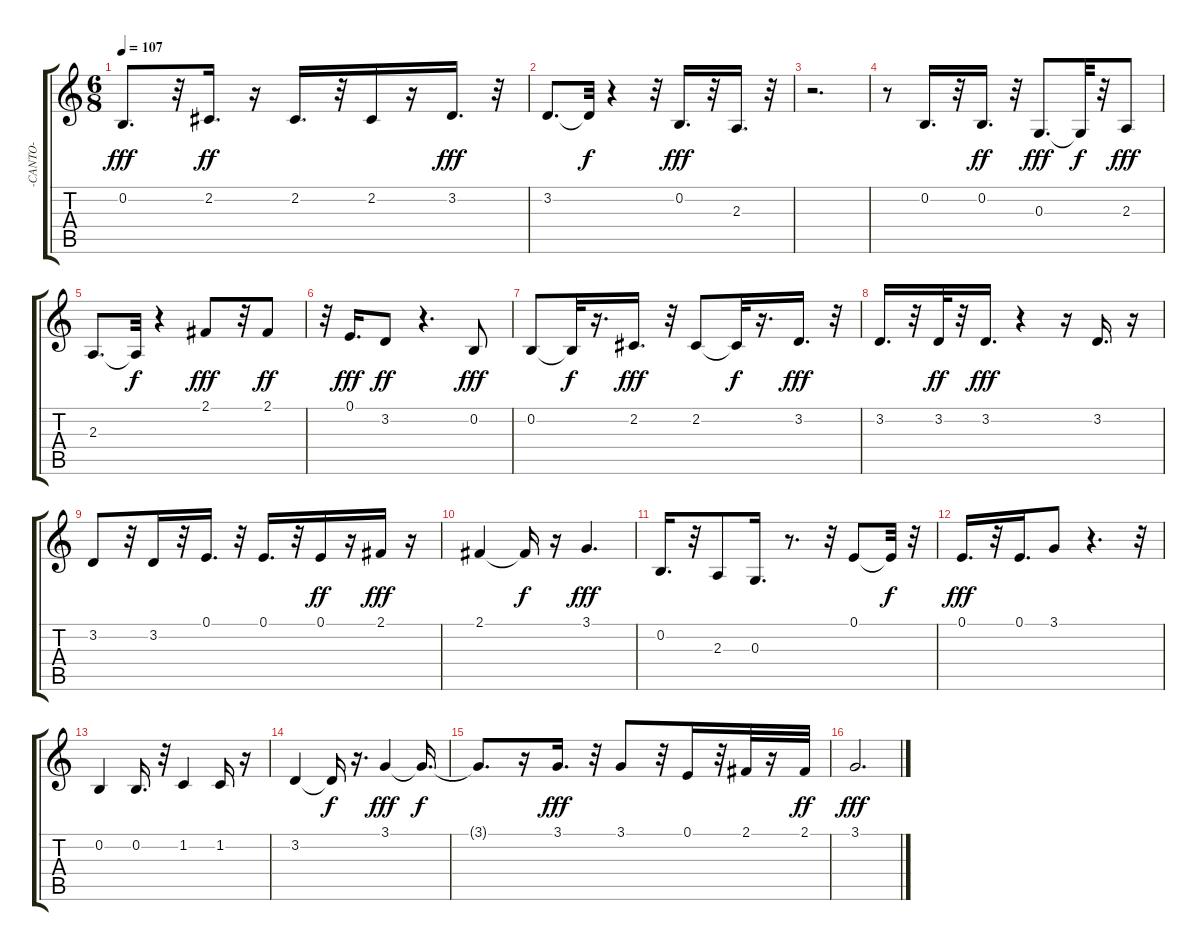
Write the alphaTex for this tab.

\track ("-CANTO-" "-CANTO-") {instrument flute}
\staff {score tabs}
\tuning (E4 B3 G3 D3 A2 E2) {hide}
\ts (6 8)
\tempo 107
\clef g2
\ks c
0.2.8{d dy fff} r.32 2.2.16{d dy ff} r.16 2.2.16{d} r.32 2.2.16 r.16 3.2.16{d dy fff} r.32 |
3.2.8{d} 3.2{t}.32{dy f} r.4 r.32 0.2.16{d dy fff} r.32 2.3.16{d} r.32 |
r.2{d} |
r.8 0.2.16{d} r.32 0.2.16{d dy ff} r.32 0.3.8{d dy fff} 0.3{t}.32{dy f} r.32 2.3.8{dy fff} |
2.3.8{d} 2.3{t}.32{dy f} r.4 2.1.8{dy fff} r.32 2.1.8{dy ff} |
r.32 0.1.16{d dy fff} 3.2.8{dy ff} r.4{d} 0.2.8{dy fff} |
0.2.8 0.2{t}.32{dy f} r.16{d} 2.2.16{d dy fff} r.32 2.2.8 2.2{t}.32{dy f} r.16{d} 3.2.16{d dy fff} r.32 |
3.2.16{d} r.32 3.2.32{dy ff} r.32 3.2.16{d dy fff} r.4 r.16 3.2.16{d} r.16 |
3.2.8 r.32 3.2.16 r.32 0.1.16{d} r.32 0.1.16{d} r.32 0.1.16{dy ff} r.16 2.1.16{dy fff} r.16 |
2.1.4 2.1{t}.16{dy f} r.16 3.1.4{d dy fff} |
0.2.16{d} r.32 2.3.8 0.3.16{d} r.8{d} r.32 0.1.8 0.1{t}.32{dy f} r.32 |
0.1.16{d dy fff} r.32 0.1.16{d} 3.1.8 r.4{d} r.32 |
0.2.4 0.2.16{d} r.32 1.2.4 1.2.16 r.16 |
3.2.4 3.2{t}.16{dy f} r.16{d} 3.1.4{dy fff} 3.1{t}.16{d dy f} |
3.1{t}.8{d} r.16 3.1.16{d dy fff} r.32 3.1.8 r.32 0.1.16 r.32 2.1.32 r.16 2.1.32{dy ff} |
3.1.2{d dy fff}
